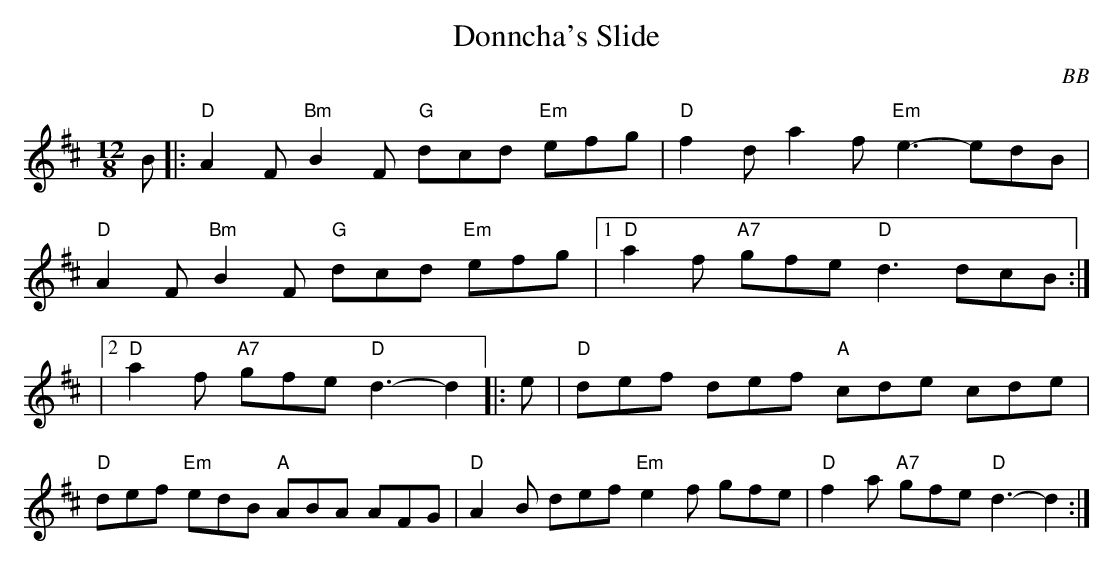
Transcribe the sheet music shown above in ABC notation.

X:1
T: Donncha's Slide
C: BB
Q: 400
M: 12/8
L: 1/8
K: D
B|:"D"A2 F "Bm"B2 F "G"dcd "Em"efg | "D"f2 d a2 f "Em"e3-edB |
"D"A2 F "Bm"B2 F "G"dcd "Em"efg |1 "D"a2 f "A7"gfe "D"d3 dcB :|
|2 "D"a2 f "A7"gfe "D"d3-d2 |: e | "D"def def "A"cde cde |
"D"def "Em"edB "A"ABA AFG | "D"A2 B def "Em"e2 f gfe |\
"D"f2 a "A7"gfe "D"d3-d2 :|
